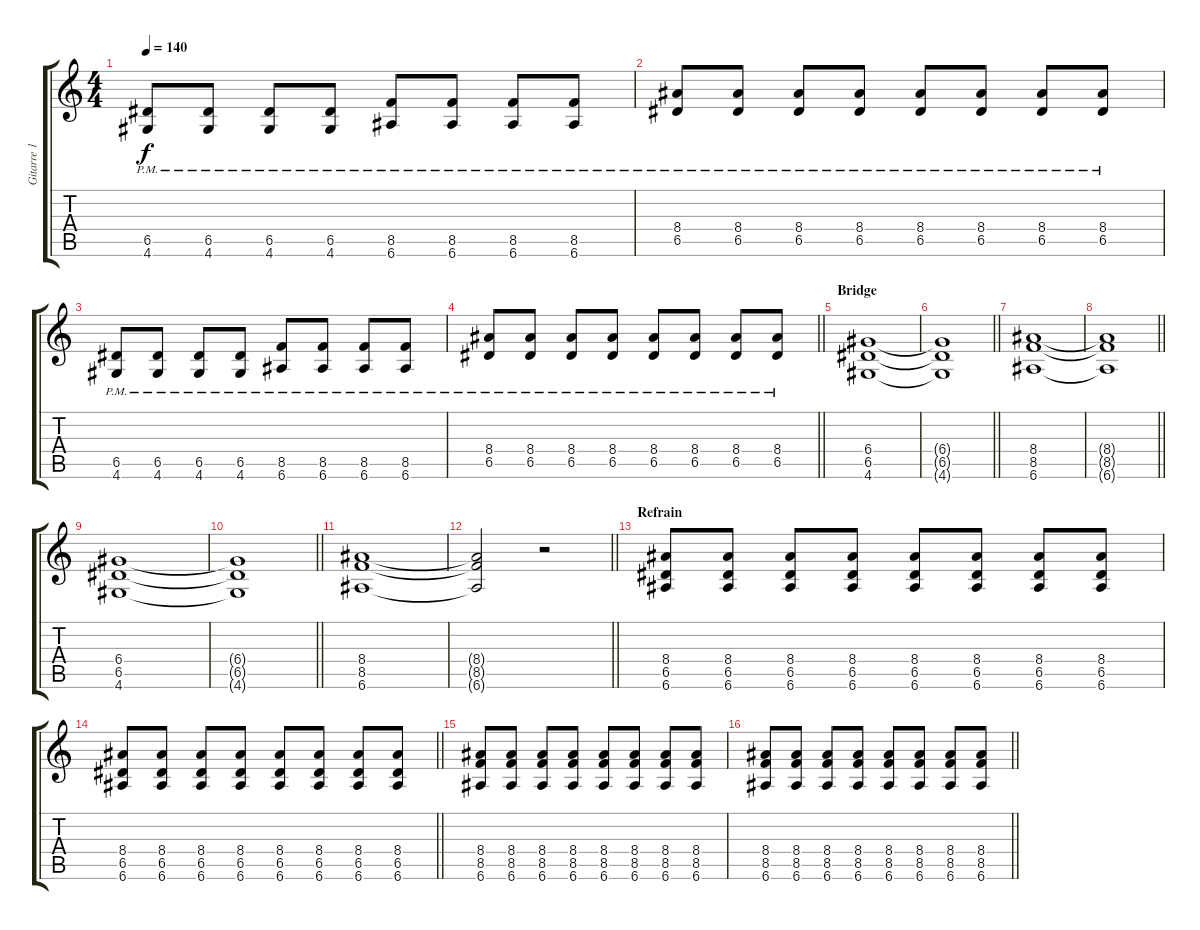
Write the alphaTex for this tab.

\track ("Gitarre 1" "Gitarre 1") {instrument distortionguitar}
\staff {score tabs}
\tuning (E4 B3 G3 D3 A2 E2) {hide}
\ts (4 4)
\tempo 140
\clef g2
\ks c
(6.5{pm} 4.6{pm}).8{dy f} (6.5{pm} 4.6{pm}).8 (6.5{pm} 4.6{pm}).8 (6.5{pm} 4.6{pm}).8 (8.5{pm} 6.6{pm}).8 (8.5{pm} 6.6{pm}).8 (8.5{pm} 6.6{pm}).8 (8.5{pm} 6.6{pm}).8 |
(8.4{pm} 6.5{pm}).8 (8.4{pm} 6.5{pm}).8 (8.4{pm} 6.5{pm}).8 (8.4{pm} 6.5{pm}).8 (8.4{pm} 6.5{pm}).8 (8.4{pm} 6.5{pm}).8 (8.4{pm} 6.5{pm}).8 (8.4{pm} 6.5{pm}).8 |
(6.5{pm} 4.6{pm}).8 (6.5{pm} 4.6{pm}).8 (6.5{pm} 4.6{pm}).8 (6.5{pm} 4.6{pm}).8 (8.5{pm} 6.6{pm}).8 (8.5{pm} 6.6{pm}).8 (8.5{pm} 6.6{pm}).8 (8.5{pm} 6.6{pm}).8 |
\barLineRight lightlight
(8.4{pm} 6.5{pm}).8 (8.4{pm} 6.5{pm}).8 (8.4{pm} 6.5{pm}).8 (8.4{pm} 6.5{pm}).8 (8.4{pm} 6.5{pm}).8 (8.4{pm} 6.5{pm}).8 (8.4{pm} 6.5{pm}).8 (8.4{pm} 6.5{pm}).8 |
\section ("" "Bridge")
(6.4 6.5 4.6).1 |
\barLineRight lightlight
(6.4{t} 6.5{t} 4.6{t}).1 |
(8.4 8.5 6.6).1 |
\barLineRight lightlight
(8.4{t} 8.5{t} 6.6{t}).1 |
(6.4 6.5 4.6).1 |
\barLineRight lightlight
(6.4{t} 6.5{t} 4.6{t}).1 |
(8.4 8.5 6.6).1 |
\barLineRight lightlight
(8.4{t} 8.5{t} 6.6{t}).2 r.2 |
\section ("" "Refrain")
(8.4 6.5 6.6).8 (8.4 6.5 6.6).8 (8.4 6.5 6.6).8 (8.4 6.5 6.6).8 (8.4 6.5 6.6).8 (8.4 6.5 6.6).8 (8.4 6.5 6.6).8 (8.4 6.5 6.6).8 |
\barLineRight lightlight
(8.4 6.5 6.6).8 (8.4 6.5 6.6).8 (8.4 6.5 6.6).8 (8.4 6.5 6.6).8 (8.4 6.5 6.6).8 (8.4 6.5 6.6).8 (8.4 6.5 6.6).8 (8.4 6.5 6.6).8 |
(8.4 8.5 6.6).8 (8.4 8.5 6.6).8 (8.4 8.5 6.6).8 (8.4 8.5 6.6).8 (8.4 8.5 6.6).8 (8.4 8.5 6.6).8 (8.4 8.5 6.6).8 (8.4 8.5 6.6).8 |
\barLineRight lightlight
(8.4 8.5 6.6).8 (8.4 8.5 6.6).8 (8.4 8.5 6.6).8 (8.4 8.5 6.6).8 (8.4 8.5 6.6).8 (8.4 8.5 6.6).8 (8.4 8.5 6.6).8 (8.4 8.5 6.6).8
